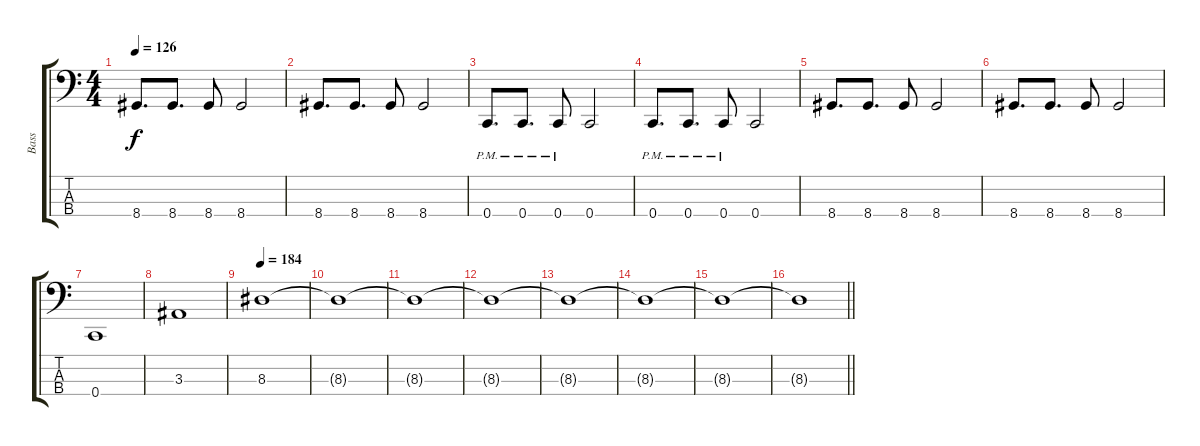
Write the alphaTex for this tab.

\track ("Bass" "Bass") {instrument electricbassfinger}
\staff {score tabs}
\tuning (F2 C2 G1 C1) {hide}
\ts (4 4)
\tempo 126
\clef f4
\ks c
8.4.8{d dy f} 8.4.8{d} 8.4.8 8.4.2 |
8.4.8{d} 8.4.8{d} 8.4.8 8.4.2 |
0.4{pm}.8{d} 0.4{pm}.8{d} 0.4{pm}.8 0.4.2 |
0.4{pm}.8{d} 0.4{pm}.8{d} 0.4{pm}.8 0.4.2 |
8.4.8{d} 8.4.8{d} 8.4.8 8.4.2 |
8.4.8{d} 8.4.8{d} 8.4.8 8.4.2 |
0.4.1 |
3.3.1 |
\tempo 184
8.3.1 |
8.3{t}.1 |
8.3{t}.1 |
8.3{t}.1 |
8.3{t}.1 |
8.3{t}.1 |
8.3{t}.1 |
\barLineRight lightlight
8.3{t}.1
